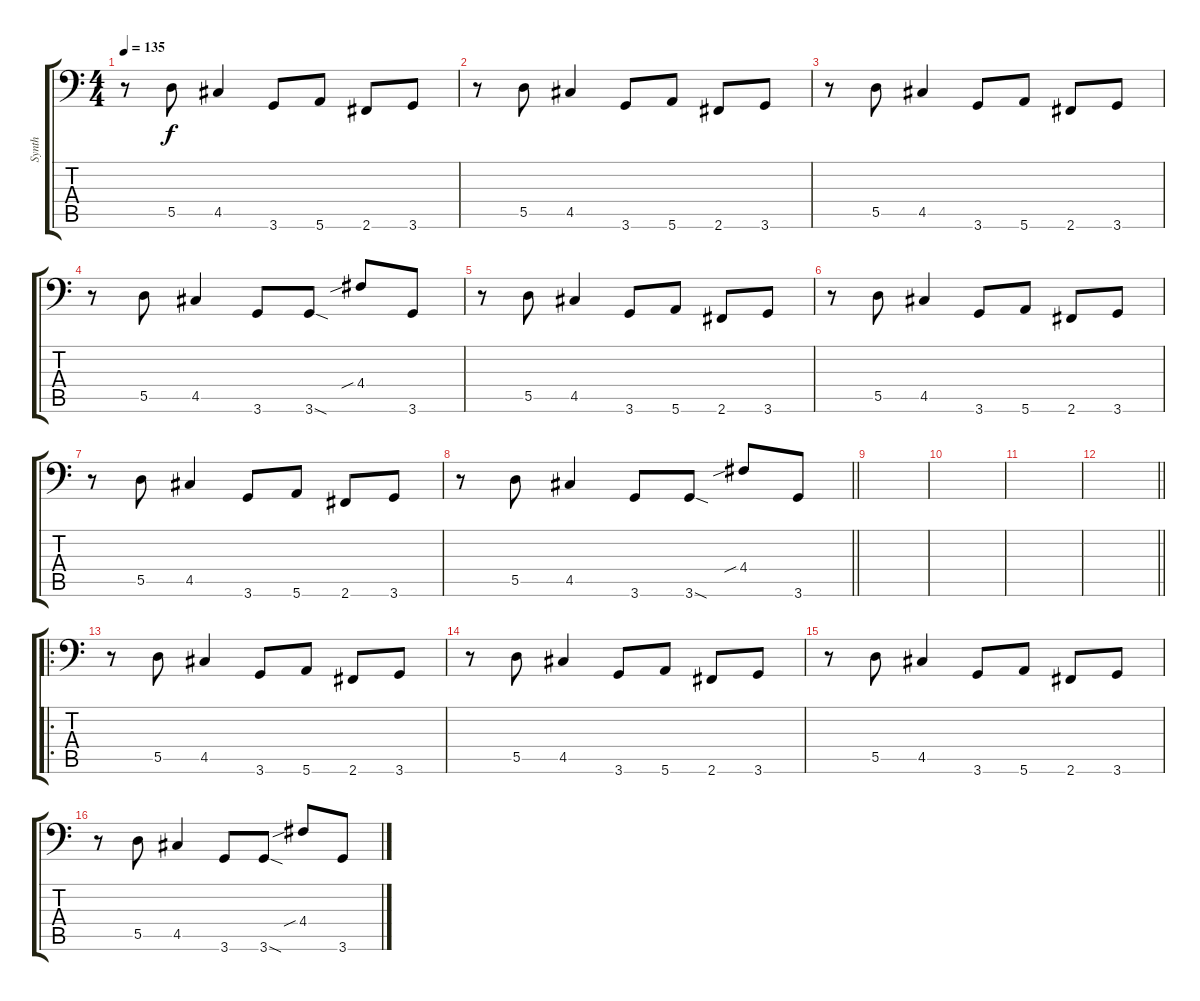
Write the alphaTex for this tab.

\track ("Synth" "Synth") {instrument synthbass1}
\staff {score tabs}
\tuning (E3 B2 G2 D2 A1 E1) {hide}
\ts (4 4)
\tempo 135
\clef f4
\ks c
r.8{dy f} 5.5.8 4.5.4 3.6.8 5.6.8 2.6.8 3.6.8 |
r.8 5.5.8 4.5.4 3.6.8 5.6.8 2.6.8 3.6.8 |
r.8 5.5.8 4.5.4 3.6.8 5.6.8 2.6.8 3.6.8 |
r.8 5.5.8 4.5.4 3.6.8 3.6{sod}.8 4.4{sib}.8 3.6.8 |
r.8 5.5.8 4.5.4 3.6.8 5.6.8 2.6.8 3.6.8 |
r.8 5.5.8 4.5.4 3.6.8 5.6.8 2.6.8 3.6.8 |
r.8 5.5.8 4.5.4 3.6.8 5.6.8 2.6.8 3.6.8 |
\barLineRight lightlight
r.8 5.5.8 4.5.4 3.6.8 3.6{sod}.8 4.4{sib}.8 3.6.8 |
|
|
|
\barLineRight lightlight
|
\ro
r.8 5.5.8 4.5.4 3.6.8 5.6.8 2.6.8 3.6.8 |
r.8 5.5.8 4.5.4 3.6.8 5.6.8 2.6.8 3.6.8 |
r.8 5.5.8 4.5.4 3.6.8 5.6.8 2.6.8 3.6.8 |
r.8 5.5.8 4.5.4 3.6.8 3.6{sod}.8 4.4{sib}.8 3.6.8
